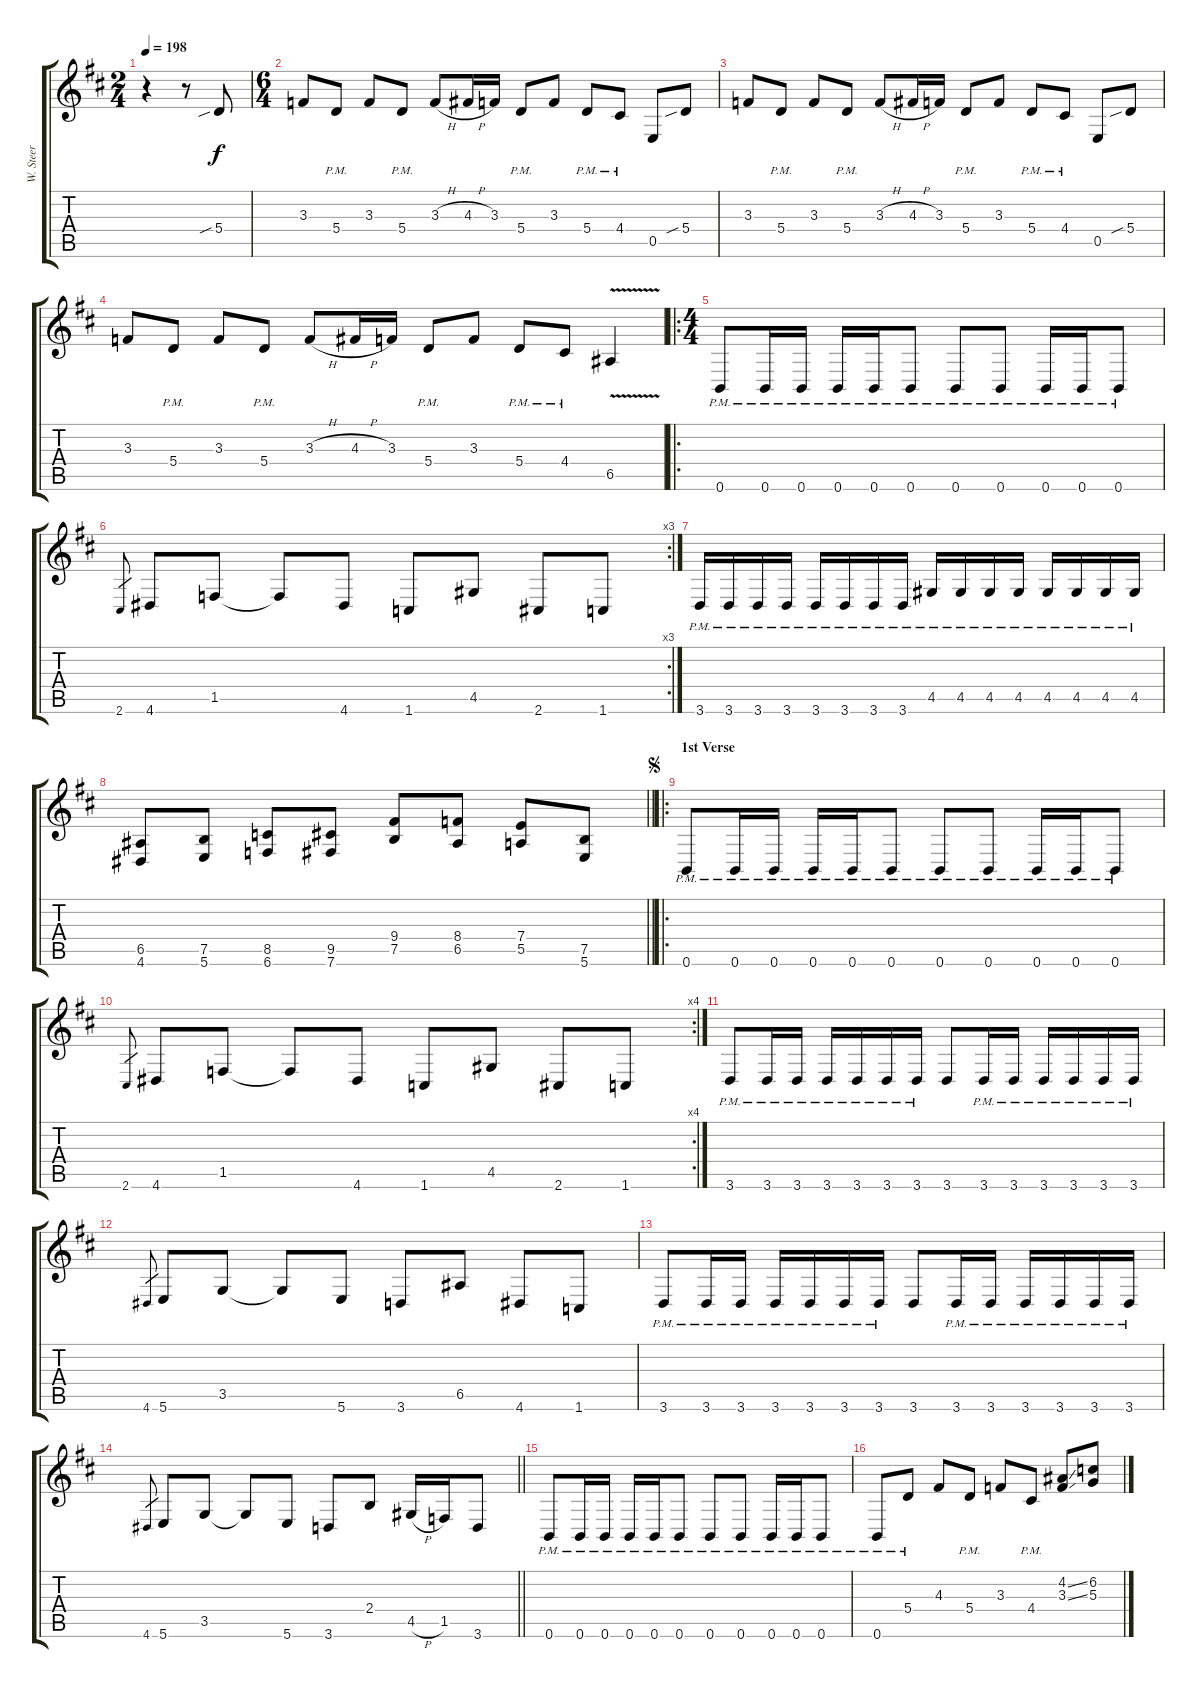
\track ("W. Steer" "W. Steer") {instrument distortionguitar}
\staff {score tabs}
\tuning (B3 Gb3 D3 A2 E2 B1) {hide}
\ts (2 4)
\tempo 198
\clef g2
\ks d
r.4{dy f instrument distortionguitar} r.8 5.4{sib}.8 |
\ts (6 4)
3.3.8 5.4{pm}.8 3.3.8 5.4{pm}.8 3.3{h}.8 4.3{h}.16 3.3.16 5.4{pm}.8 3.3.8 5.4{pm}.8 4.4{pm}.8 0.5.8 5.4{sib}.8 |
3.3.8 5.4{pm}.8 3.3.8 5.4{pm}.8 3.3{h}.8 4.3{h}.16 3.3.16 5.4{pm}.8 3.3.8 5.4{pm}.8 4.4{pm}.8 0.5.8 5.4{sib}.8 |
3.3.8 5.4{pm}.8 3.3.8 5.4{pm}.8 3.3{h}.8 4.3{h}.16 3.3.16 5.4{pm}.8 3.3.8 5.4{pm}.8 4.4{pm}.8 6.5{v}.4 |
\ro
\ts (4 4)
0.6{pm}.8 0.6{pm}.16 0.6{pm}.16 0.6{pm}.16 0.6{pm}.16 0.6{pm}.8 0.6{pm}.8 0.6{pm}.8 0.6{pm}.16 0.6{pm}.16 0.6{pm}.8 |
\rc 3
2.6.8{gr} 4.6.8 1.5.8 1.5{t}.8 4.6.8 1.6.8 4.5.8 2.6.8 1.6.8 |
3.6{pm}.16 3.6{pm}.16 3.6{pm}.16 3.6{pm}.16 3.6{pm}.16 3.6{pm}.16 3.6{pm}.16 3.6{pm}.16 4.5{pm}.16 4.5{pm}.16 4.5{pm}.16 4.5{pm}.16 4.5{pm}.16 4.5{pm}.16 4.5{pm}.16 4.5{pm}.16 |
\barLineRight lightlight
(6.5 4.6).8 (7.5 5.6).8 (8.5 6.6).8 (9.5 7.6).8 (9.4 7.5).8 (8.4 6.5).8 (7.4 5.5).8 (7.5 5.6).8 |
\ro
\section ("" "1st Verse")
\jump segno
0.6{pm}.8 0.6{pm}.16 0.6{pm}.16 0.6{pm}.16 0.6{pm}.16 0.6{pm}.8 0.6{pm}.8 0.6{pm}.8 0.6{pm}.16 0.6{pm}.16 0.6{pm}.8 |
\rc 4
2.6.8{gr} 4.6.8 1.5.8 1.5{t}.8 4.6.8 1.6.8 4.5.8 2.6.8 1.6.8 |
3.6{pm}.8 3.6{pm}.16 3.6{pm}.16 3.6{pm}.16 3.6{pm}.16 3.6{pm}.16 3.6{pm}.16 3.6.8 3.6{pm}.16 3.6{pm}.16 3.6{pm}.16 3.6{pm}.16 3.6{pm}.16 3.6{pm}.16 |
4.6.8{gr} 5.6.8 3.5.8 3.5{t}.8 5.6.8 3.6.8 6.5.8 4.6.8 1.6.8 |
3.6{pm}.8 3.6{pm}.16 3.6{pm}.16 3.6{pm}.16 3.6{pm}.16 3.6{pm}.16 3.6{pm}.16 3.6.8 3.6{pm}.16 3.6{pm}.16 3.6{pm}.16 3.6{pm}.16 3.6{pm}.16 3.6{pm}.16 |
\barLineRight lightlight
4.6.8{gr} 5.6.8 3.5.8 3.5{t}.8 5.6.8 3.6.8 2.4.8 4.5{h}.16 1.5.16 3.6.8 |
0.6{pm}.8 0.6{pm}.16 0.6{pm}.16 0.6{pm}.16 0.6{pm}.16 0.6{pm}.8 0.6{pm}.8 0.6{pm}.8 0.6{pm}.16 0.6{pm}.16 0.6{pm}.8 |
0.6{pm}.8 5.4{pm}.8 4.3.8 5.4{pm}.8 3.3.8 4.4{pm}.8 (4.2{ss} 3.3{ss}).8 (6.2 5.3).8
